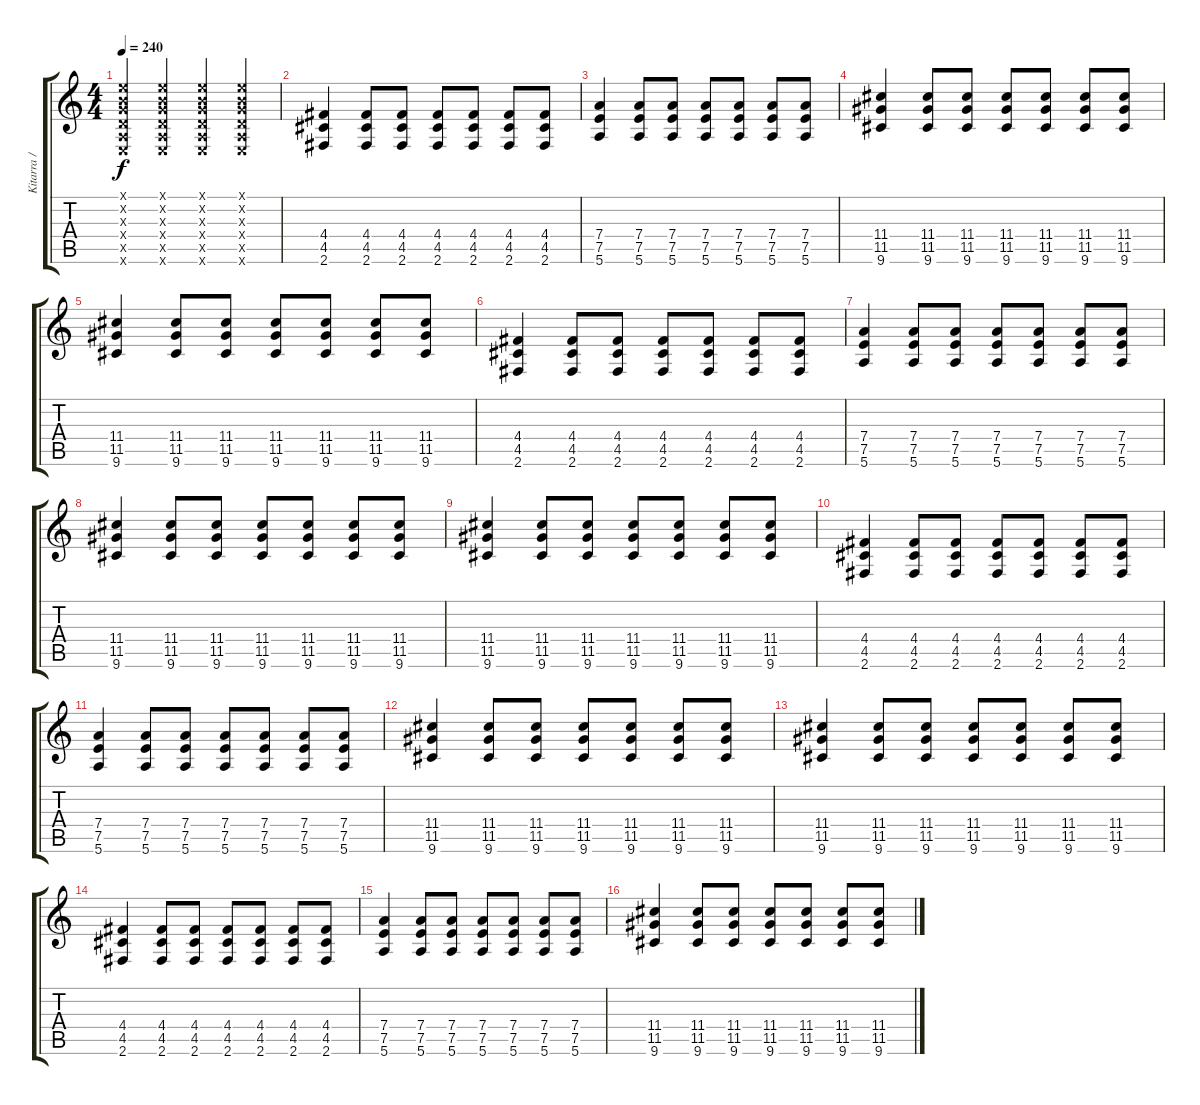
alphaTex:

\track ("Kitarra / Guitarra" "Kitarra / ") {instrument distortionguitar}
\staff {score tabs}
\tuning (E4 B3 G3 D3 A2 E2) {hide}
\ts (4 4)
\tempo 240
\clef g2
\ks c
(0.1{x} 0.2{x} 0.3{x} 0.4{x} 0.5{x} 0.6{x}).4{dy f instrument distortionguitar} (0.1{x} 0.2{x} 0.3{x} 0.4{x} 0.5{x} 0.6{x}).4 (0.1{x} 0.2{x} 0.3{x} 0.4{x} 0.5{x} 0.6{x}).4 (0.1{x} 0.2{x} 0.3{x} 0.4{x} 0.5{x} 0.6{x}).4 |
(4.4 4.5 2.6).4 (4.4 4.5 2.6).8 (4.4 4.5 2.6).8 (4.4 4.5 2.6).8 (4.4 4.5 2.6).8 (4.4 4.5 2.6).8 (4.4 4.5 2.6).8 |
(7.4 7.5 5.6).4 (7.4 7.5 5.6).8 (7.4 7.5 5.6).8 (7.4 7.5 5.6).8 (7.4 7.5 5.6).8 (7.4 7.5 5.6).8 (7.4 7.5 5.6).8 |
(11.4 11.5 9.6).4 (11.4 11.5 9.6).8 (11.4 11.5 9.6).8 (11.4 11.5 9.6).8 (11.4 11.5 9.6).8 (11.4 11.5 9.6).8 (11.4 11.5 9.6).8 |
(11.4 11.5 9.6).4 (11.4 11.5 9.6).8 (11.4 11.5 9.6).8 (11.4 11.5 9.6).8 (11.4 11.5 9.6).8 (11.4 11.5 9.6).8 (11.4 11.5 9.6).8 |
(4.4 4.5 2.6).4 (4.4 4.5 2.6).8 (4.4 4.5 2.6).8 (4.4 4.5 2.6).8 (4.4 4.5 2.6).8 (4.4 4.5 2.6).8 (4.4 4.5 2.6).8 |
(7.4 7.5 5.6).4 (7.4 7.5 5.6).8 (7.4 7.5 5.6).8 (7.4 7.5 5.6).8 (7.4 7.5 5.6).8 (7.4 7.5 5.6).8 (7.4 7.5 5.6).8 |
(11.4 11.5 9.6).4 (11.4 11.5 9.6).8 (11.4 11.5 9.6).8 (11.4 11.5 9.6).8 (11.4 11.5 9.6).8 (11.4 11.5 9.6).8 (11.4 11.5 9.6).8 |
(11.4 11.5 9.6).4 (11.4 11.5 9.6).8 (11.4 11.5 9.6).8 (11.4 11.5 9.6).8 (11.4 11.5 9.6).8 (11.4 11.5 9.6).8 (11.4 11.5 9.6).8 |
(4.4 4.5 2.6).4 (4.4 4.5 2.6).8 (4.4 4.5 2.6).8 (4.4 4.5 2.6).8 (4.4 4.5 2.6).8 (4.4 4.5 2.6).8 (4.4 4.5 2.6).8 |
(7.4 7.5 5.6).4 (7.4 7.5 5.6).8 (7.4 7.5 5.6).8 (7.4 7.5 5.6).8 (7.4 7.5 5.6).8 (7.4 7.5 5.6).8 (7.4 7.5 5.6).8 |
(11.4 11.5 9.6).4 (11.4 11.5 9.6).8 (11.4 11.5 9.6).8 (11.4 11.5 9.6).8 (11.4 11.5 9.6).8 (11.4 11.5 9.6).8 (11.4 11.5 9.6).8 |
(11.4 11.5 9.6).4 (11.4 11.5 9.6).8 (11.4 11.5 9.6).8 (11.4 11.5 9.6).8 (11.4 11.5 9.6).8 (11.4 11.5 9.6).8 (11.4 11.5 9.6).8 |
(4.4 4.5 2.6).4 (4.4 4.5 2.6).8 (4.4 4.5 2.6).8 (4.4 4.5 2.6).8 (4.4 4.5 2.6).8 (4.4 4.5 2.6).8 (4.4 4.5 2.6).8 |
(7.4 7.5 5.6).4 (7.4 7.5 5.6).8 (7.4 7.5 5.6).8 (7.4 7.5 5.6).8 (7.4 7.5 5.6).8 (7.4 7.5 5.6).8 (7.4 7.5 5.6).8 |
(11.4 11.5 9.6).4 (11.4 11.5 9.6).8 (11.4 11.5 9.6).8 (11.4 11.5 9.6).8 (11.4 11.5 9.6).8 (11.4 11.5 9.6).8 (11.4 11.5 9.6).8
